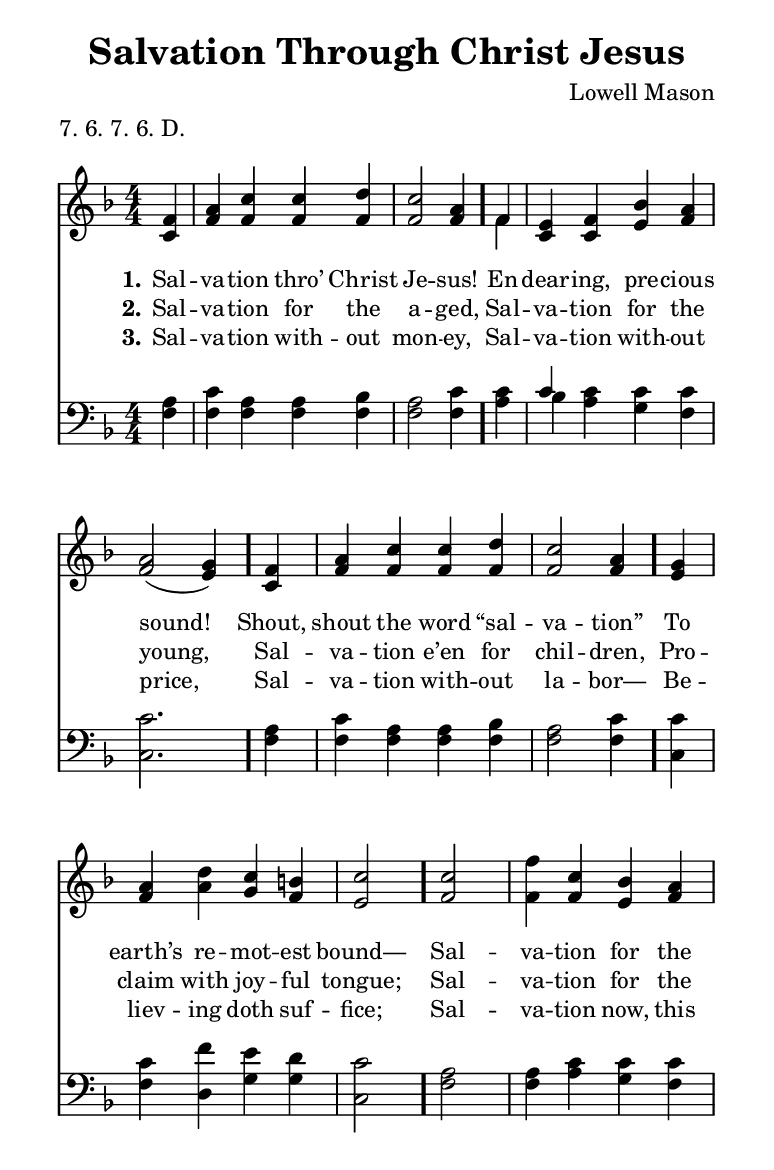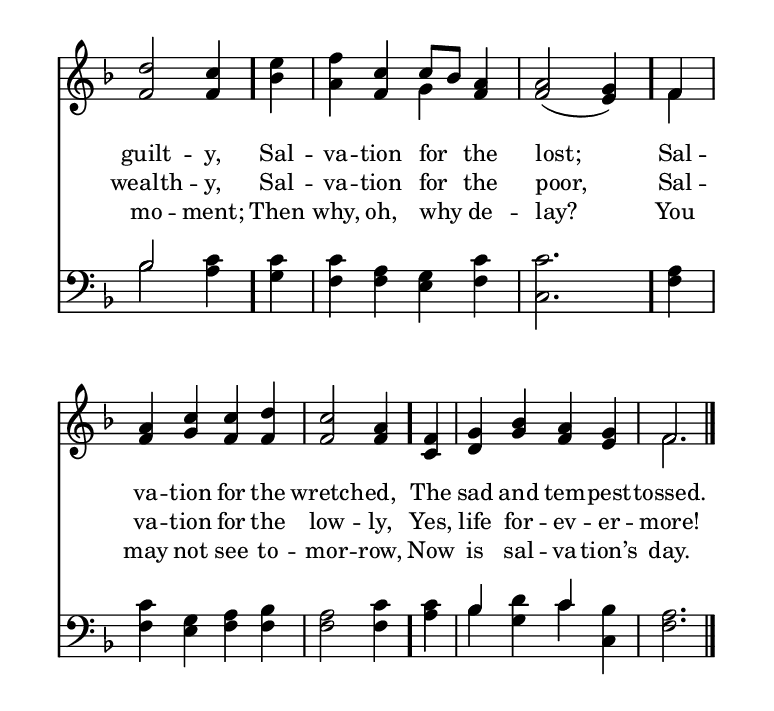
\include "common/global.ily"
\paper {
  \include "common/paper.ily"
}

\header{
  %gospel
  hymnnumber = "34"
  title = "Salvation Through Christ Jesus"
  tunename = "Missionary Hymn" % see https://hymnary.org/tune/missionary_hymn_mason
  meter = "7. 6. 7. 6. D."
  poet = ""
  composer = "Lowell Mason" % see https://hymnary.org/tune/missionary_hymn_mason
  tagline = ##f
}

% for fermata in MIDI
ta = { \tempo 4=90 }
tb = { \tempo 4=45 }

patternAA = { c4 | c4 c4 c4 c4 | c2 c4 }
patternAB = { c2 | c4 c4 c4 c4 | c2 c4 }

patternBA = { c4 | c4 c4 c4 c4 | c2( c4) }
patternBB = { c4 | c4 c4 c4 c4 | c2. }
patternBC = { c4 | c4 c4 c8[ c8] c4 | c2( c4) }
patternBD = { c4 | c4 c4 c4 c4 | c2 }

global = {
  \include "common/overrides.ily"
  \override Staff.TimeSignature.style = #'numbered
  \time 4/4
  \override Score.MetronomeMark.transparent = ##t % hide all fermata changes too
  \ta
  \key f \major
  \partial 4
  \autoBeamOff
}

notesSoprano = {
\global
\relative c' {

  \changePitch \patternAA { f | a c c d     | c a }
  \changePitch \patternBA { f | e f bes a   | a g }
  \changePitch \patternAA { f | a c c d     | c a }
  \changePitch \patternBD { g | a d c b     | c   }

  \changePitch \patternAB { c | f c bes a   | d c }
  \changePitch \patternBC { e | f c c bes a | a g }
  \changePitch \patternAA { f | a c c d     | c a }
  \changePitch \patternBB { f | g bes a g   | f   }

  \bar "|."

}
}

notesAlto = {
\global
\relative e' {

  \changePitch \patternAA { c   | f f f f | f f }
  \changePitch \patternBA { f   | c c e f | f e }
  \changePitch \patternAA { c   | f f f f | f f }
  \changePitch \patternBD { e   | f a g f | e   }

  \changePitch \patternAB { f   | f f e f | f f }
  \changePitch \patternBA { bes | a f g f | f e }
  \changePitch \patternAA { f   | f g f f | f f }
  \changePitch \patternBB { c   | d g f e | f   }

}
}

notesTenor = {
\global
\relative a {

  \changePitch \patternAA { a | c a a bes   | a c   }
  \changePitch \patternBB { c | c c c c     | c     }
  \changePitch \patternAA { a | c a a bes   | a c   }
  \changePitch \patternBD { c | c f e d     | c     }

  \changePitch \patternAB { a | a c c c     | bes c }
  \changePitch \patternBB { c | c a g c     | c     }
  \changePitch \patternAA { a | c g a bes   | a c   }
  \changePitch \patternBB { c | bes d c bes | a     }

}
}

notesBass = {
\global
\relative f {

  \changePitch \patternAA { f | f f f f    | f f   }
  \changePitch \patternBB { a | bes a g f  | c     }
  \changePitch \patternAA { f | f f f f    | f f   }
  \changePitch \patternBD { c | f d g g    | c,    }

  \changePitch \patternAB { f | f a g f    | bes a }
  \changePitch \patternBB { g | f f e f    | c     }
  \changePitch \patternAA { f | f e f f    | f f   }
  \changePitch \patternBB { a | bes g c c, | f     }

}
}

wordsA = \lyricmode {
\set stanza = "1."

Sal -- va -- tion thro’ Christ Je -- sus! \bar "."
En -- dear -- ing, pre -- cious sound! \bar "." \eogbreak
Shout, shout the word “sal -- va -- tion” \bar "."
To earth’s re -- mot -- est bound— \bar "." \eogbreak
Sal -- va -- tion for the guilt -- y, \bar "."
Sal -- va -- tion for the lost; \bar "." \eogbreak
Sal -- va -- tion for the wretch -- ed, \bar "."
The sad and tem -- pest -- tossed. \bar "." \eogbreak

}

wordsB = \lyricmode {
\set stanza = "2."

Sal -- va -- tion for the a -- ged,
Sal -- va -- tion for the young,
Sal -- va -- tion e’en for chil -- dren,
Pro -- claim with joy -- ful tongue;
Sal -- va -- tion for the wealth -- y,
Sal -- va -- tion for the poor,
Sal -- va -- tion for the low -- ly,
Yes, life for -- ev -- er -- more!

}

wordsC = \lyricmode {
\set stanza = "3."

Sal -- va -- tion with -- out mon -- ey,
Sal -- va -- tion with -- out price,
Sal -- va -- tion with -- out la -- bor—
Be -- liev -- ing doth suf -- fice;
Sal -- va -- tion now, this mo -- ment;
Then why, oh, why de -- lay?
You may not see to -- mor -- row,
Now is sal -- va -- tion’s day.

}

\score {
  \context ChoirStaff <<
    \context Staff = upper <<
      \set Staff.autoBeaming = ##f
      \set ChoirStaff.systemStartDelimiter = #'SystemStartBar
      \set ChoirStaff.printPartCombineTexts = ##f
      \partcombine #'(2 . 11) \notesSoprano \notesAlto
      \context NullVoice = sopranos { \voiceOne << \notesSoprano >> }
      \context Lyrics = one   \lyricsto sopranos \wordsA
      \context Lyrics = two   \lyricsto sopranos \wordsB
      \context Lyrics = three \lyricsto sopranos \wordsC
    >>
    \context Staff = men <<
      \set Staff.autoBeaming = ##f
      \clef bass
      \set ChoirStaff.printPartCombineTexts = ##f
      \partcombine #'(2 . 11) \notesTenor \notesBass
    >>
  >>
  \layout {
    \include "common/layout.ily"
  }
  #(cond ((ly:get-option 'eog-midi-permitted) #{ \midi{
    \include "common/midi.ily"
  } #}))
}

\version "2.19.49"  % necessary for upgrading to future LilyPond versions.

% vi:set et ts=2 sw=2 ai nocindent syntax=lilypond:
